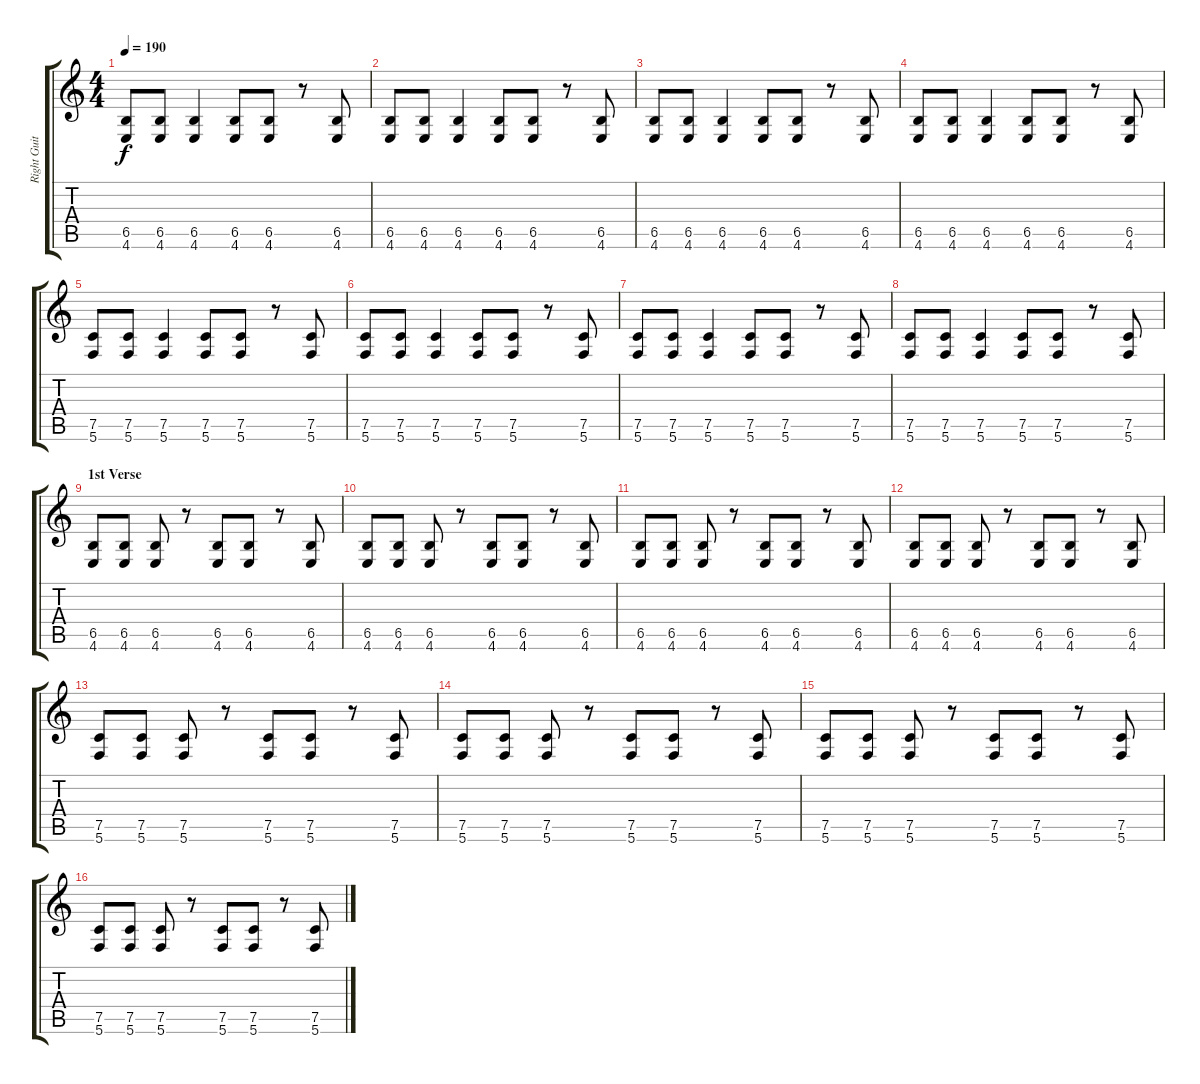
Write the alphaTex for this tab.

\track ("Right Guitar" "Right Guit") {instrument distortionguitar}
\staff {score tabs}
\tuning (C4 G3 Eb3 Bb2 F2 C2) {hide}
\ts (4 4)
\tempo 190
\clef g2
\ks c
(6.5 4.6).8{dy f} (6.5 4.6).8 (6.5 4.6).4 (6.5 4.6).8 (6.5 4.6).8 r.8 (6.5 4.6).8 |
(6.5 4.6).8 (6.5 4.6).8 (6.5 4.6).4 (6.5 4.6).8 (6.5 4.6).8 r.8 (6.5 4.6).8 |
(6.5 4.6).8 (6.5 4.6).8 (6.5 4.6).4 (6.5 4.6).8 (6.5 4.6).8 r.8 (6.5 4.6).8 |
(6.5 4.6).8 (6.5 4.6).8 (6.5 4.6).4 (6.5 4.6).8 (6.5 4.6).8 r.8 (6.5 4.6).8 |
(7.5 5.6).8 (7.5 5.6).8 (7.5 5.6).4 (7.5 5.6).8 (7.5 5.6).8 r.8 (7.5 5.6).8 |
(7.5 5.6).8 (7.5 5.6).8 (7.5 5.6).4 (7.5 5.6).8 (7.5 5.6).8 r.8 (7.5 5.6).8 |
(7.5 5.6).8 (7.5 5.6).8 (7.5 5.6).4 (7.5 5.6).8 (7.5 5.6).8 r.8 (7.5 5.6).8 |
(7.5 5.6).8 (7.5 5.6).8 (7.5 5.6).4 (7.5 5.6).8 (7.5 5.6).8 r.8 (7.5 5.6).8 |
\section ("" "1st Verse")
(6.5 4.6).8 (6.5 4.6).8 (6.5 4.6).8 r.8 (6.5 4.6).8 (6.5 4.6).8 r.8 (6.5 4.6).8 |
(6.5 4.6).8 (6.5 4.6).8 (6.5 4.6).8 r.8 (6.5 4.6).8 (6.5 4.6).8 r.8 (6.5 4.6).8 |
(6.5 4.6).8 (6.5 4.6).8 (6.5 4.6).8 r.8 (6.5 4.6).8 (6.5 4.6).8 r.8 (6.5 4.6).8 |
(6.5 4.6).8 (6.5 4.6).8 (6.5 4.6).8 r.8 (6.5 4.6).8 (6.5 4.6).8 r.8 (6.5 4.6).8 |
(7.5 5.6).8 (7.5 5.6).8 (7.5 5.6).8 r.8 (7.5 5.6).8 (7.5 5.6).8 r.8 (7.5 5.6).8 |
(7.5 5.6).8 (7.5 5.6).8 (7.5 5.6).8 r.8 (7.5 5.6).8 (7.5 5.6).8 r.8 (7.5 5.6).8 |
(7.5 5.6).8 (7.5 5.6).8 (7.5 5.6).8 r.8 (7.5 5.6).8 (7.5 5.6).8 r.8 (7.5 5.6).8 |
(7.5 5.6).8 (7.5 5.6).8 (7.5 5.6).8 r.8 (7.5 5.6).8 (7.5 5.6).8 r.8 (7.5 5.6).8
